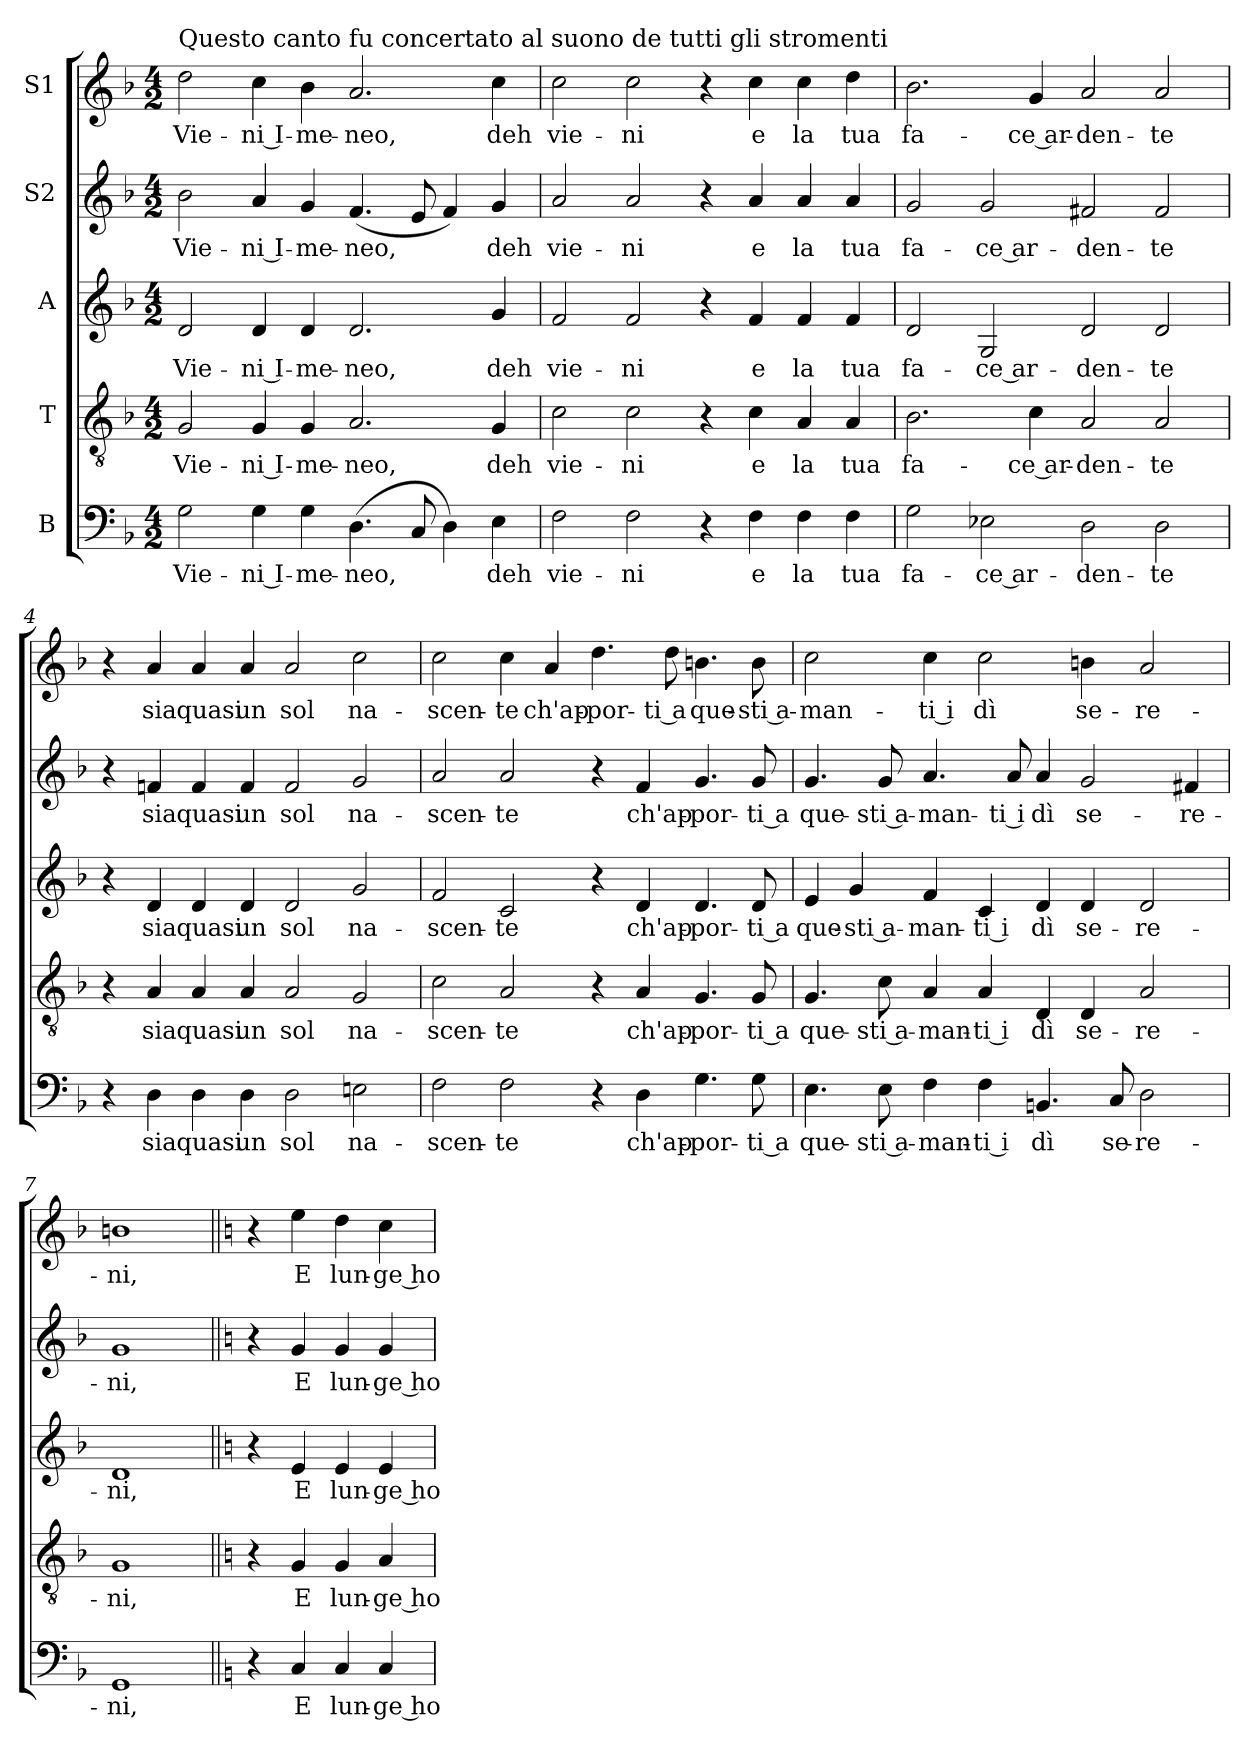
**kern	**text	**kern	**text	**kern	**text	**kern	**text	**kern	**text
*part5	*part5	*part4	*part4	*part3	*part3	*part2	*part2	*part1	*part1
*staff5	*staff5	*staff4	*staff4	*staff3	*staff3	*staff2	*staff2	*staff1	*staff1
*I"B	*	*I"T	*	*I"A	*	*I"S2	*	*I"S1	*
*clefF4	*	*clefGv2	*	*clefG2	*	*clefG2	*	*clefG2	*
*k[b-]	*	*k[b-]	*	*k[b-]	*	*k[b-]	*	*k[b-]	*
*F:	*	*F:	*	*F:	*	*F:	*	*F:	*
*M4/2	*	*M4/2	*	*M4/2	*	*M4/2	*	*M4/2	*
=1	=1	=1	=1	=1	=1	=1	=1	=1	=1
!	!	!	!	!	!	!	!	!LO:TX:a:t=Questo canto fu concertato al suono de tutti gli stromenti	!
2G\	Vie-	2G/	Vie-	2d/	Vie-	2b-\	Vie-	2dd\	Vie-
4G\	-ni I-	4G/	-ni I-	4d/	-ni I-	4a/	-ni I-	4cc\	-ni I-
4G\	-me-	4G/	-me-	4d/	-me-	4g/	-me-	4b-\	-me-
(4.D\	-neo,	2.A/	-neo,	2.d/	-neo,	(4.f/	-neo,	2.a/	-neo,
8C/	.	.	.	.	.	8e/	.	.	.
4D\)	.	.	.	.	.	4f/)	.	.	.
4E\	deh	4G/	deh	4g/	deh	4g/	deh	4cc\	deh
=2	=2	=2	=2	=2	=2	=2	=2	=2	=2
2F\	vie-	2c\	vie-	2f/	vie-	2a/	vie-	2cc\	vie-
2F\	-ni	2c\	-ni	2f/	-ni	2a/	-ni	2cc\	-ni
4r	.	4r	.	4r	.	4r	.	4r	.
4F\	e	4c\	e	4f/	e	4a/	e	4cc\	e
4F\	la	4A/	la	4f/	la	4a/	la	4cc\	la
4F\	tua	4A/	tua	4f/	tua	4a/	tua	4dd\	tua
=3	=3	=3	=3	=3	=3	=3	=3	=3	=3
2G\	fa-	2.B-\	fa-	2d/	fa-	2g/	fa-	2.b-\	fa-
2E-X\	-ce ar-	.	.	2G/	-ce ar-	2g/	-ce ar-	.	.
.	.	4c\	-ce ar-	.	.	.	.	4g/	-ce ar-
2D\	-den-	2A/	-den-	2d/	-den-	2f#X/	-den-	2a/	-den-
2D\	-te	2A/	-te	2d/	-te	2f#/	-te	2a/	-te
=4	=4	=4	=4	=4	=4	=4	=4	=4	=4
4r	.	4r	.	4r	.	4r	.	4r	.
4D\	sia	4A/	sia	4d/	sia	4fn/	sia	4a/	sia
4D\	quasi	4A/	quasi	4d/	quasi	4f/	quasi	4a/	quasi
4D\	un	4A/	un	4d/	un	4f/	un	4a/	un
2D\	sol	2A/	sol	2d/	sol	2f/	sol	2a/	sol
2En\	na-	2G/	na-	2g/	na-	2g/	na-	2cc\	na-
!!LO:LB:g=z
=5	=5	=5	=5	=5	=5	=5	=5	=5	=5
2F\	-scen-	2c\	-scen-	2f/	-scen-	2a/	-scen-	2cc\	-scen-
2F\	-te	2A/	-te	2c/	-te	2a/	-te	4cc\	-te
.	.	.	.	.	.	.	.	4a/	ch'ap-
4r	.	4r	.	4r	.	4r	.	4.dd\	-por-
4D\	ch'ap-	4A/	ch'ap-	4d/	ch'ap-	4f/	ch'ap-	.	.
.	.	.	.	.	.	.	.	8dd\	-ti a
4.G\	-por-	4.G/	-por-	4.d/	-por-	4.g/	-por-	4.bn\	que-
8G\	-ti a	8G/	-ti a	8d/	-ti a	8g/	-ti a	8b\	-sti a-
=6	=6	=6	=6	=6	=6	=6	=6	=6	=6
4.E\	que-	4.G/	que-	4e/	que-	4.g/	que-	2cc\	-man-
.	.	.	.	4g/	-sti a-	.	.	.	.
8E\	-sti a-	8c\	-sti a-	.	.	8g/	-sti a-	.	.
4F\	-man-	4A/	-man-	4f/	-man-	4.a/	-man-	4cc\	-ti i
4F\	-ti i	4A/	-ti i	4c/	-ti i	.	.	2cc\	dì
.	.	.	.	.	.	8a/	-ti i	.	.
4.BBn/	dì	4D/	dì	4d/	dì	4a/	dì	.	.
.	.	4D/	se-	4d/	se-	2g/	se-	4bn\	se-
8C/	se-	.	.	.	.	.	.	.	.
2D\	-re-	2A/	-re-	2d/	-re-	.	.	2a/	-re-
.	.	.	.	.	.	4f#X/	-re-	.	.
=7	=7	=7	=7	=7	=7	=7	=7	=7	=7
1GG	-ni,	1G	-ni,	1d	-ni,	1g	-ni,	1bn	-ni,
=8||	=8||	=8||	=8||	=8||	=8||	=8||	=8||	=8||	=8||
*k[]	*	*k[]	*	*k[]	*	*k[]	*	*k[]	*
*C:	*	*C:	*	*C:	*	*C:	*	*C:	*
4r	.	4r	.	4r	.	4r	.	4r	.
4C/	E	4G/	E	4e/	E	4g/	E	4ee\	E
4C/	lun-	4G/	lun-	4e/	lun-	4g/	lun-	4dd\	lun-
4C/	-ge ho	4A/	-ge ho	4e/	-ge ho	4g/	-ge ho	4cc\	-ge ho
=	=	=	=	=	=	=	=	=	=
*-	*-	*-	*-	*-	*-	*-	*-	*-	*-
